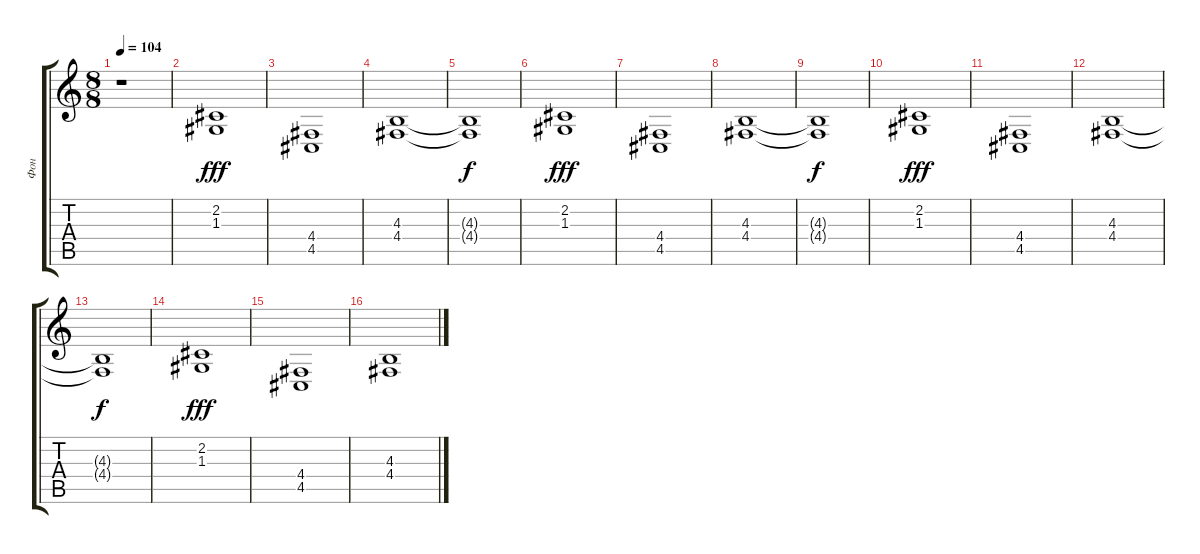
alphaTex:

\track ("Фон" "Фон") {instrument pad2warm}
\staff {score tabs}
\tuning (E4 B3 G3 D3 A2 E2) {hide}
\ts (8 8)
\tempo 104
\clef g2
\ks c
r.1{dy fff} |
(2.2 1.3).1 |
(4.4 4.5).1 |
(4.3 4.4).1 |
(4.3{t} 4.4{t}).1{dy f} |
(2.2 1.3).1{dy fff} |
(4.4 4.5).1 |
(4.3 4.4).1 |
(4.3{t} 4.4{t}).1{dy f} |
(2.2 1.3).1{dy fff} |
(4.4 4.5).1 |
(4.3 4.4).1 |
(4.3{t} 4.4{t}).1{dy f} |
(2.2 1.3).1{dy fff} |
(4.4 4.5).1 |
(4.3 4.4).1
